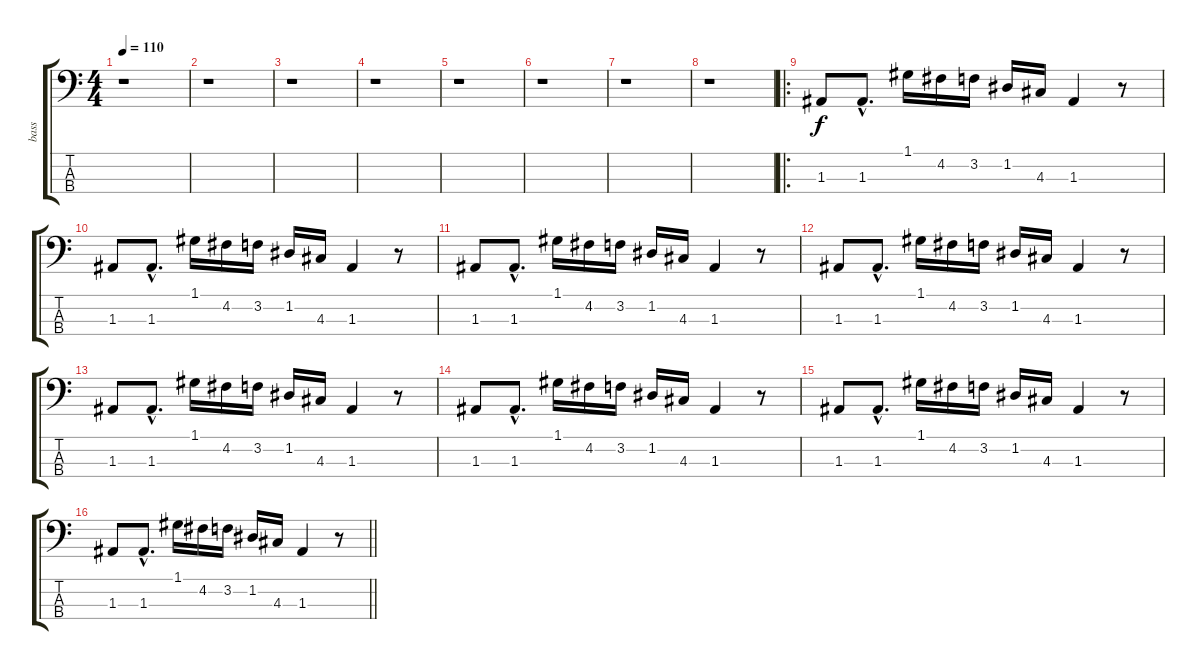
\track ("bass" "bass") {instrument electricbassfinger}
\staff {score tabs}
\tuning (G2 D2 A1 E1) {hide}
\ts (4 4)
\tempo 110
\clef f4
\ks c
r.1{dy f} |
r.1 |
r.1 |
r.1 |
r.1 |
r.1 |
r.1 |
r.1 |
\ro
1.3.8 1.3{hac}.8{d} 1.1.16 4.2.16 3.2.16 1.2.16 4.3.16 1.3.4 r.8 |
1.3.8 1.3{hac}.8{d} 1.1.16 4.2.16 3.2.16 1.2.16 4.3.16 1.3.4 r.8 |
1.3.8 1.3{hac}.8{d} 1.1.16 4.2.16 3.2.16 1.2.16 4.3.16 1.3.4 r.8 |
1.3.8 1.3{hac}.8{d} 1.1.16 4.2.16 3.2.16 1.2.16 4.3.16 1.3.4 r.8 |
1.3.8 1.3{hac}.8{d} 1.1.16 4.2.16 3.2.16 1.2.16 4.3.16 1.3.4 r.8 |
1.3.8 1.3{hac}.8{d} 1.1.16 4.2.16 3.2.16 1.2.16 4.3.16 1.3.4 r.8 |
1.3.8 1.3{hac}.8{d} 1.1.16 4.2.16 3.2.16 1.2.16 4.3.16 1.3.4 r.8 |
\barLineRight lightlight
1.3.8 1.3{hac}.8{d} 1.1.16 4.2.16 3.2.16 1.2.16 4.3.16 1.3.4 r.8
